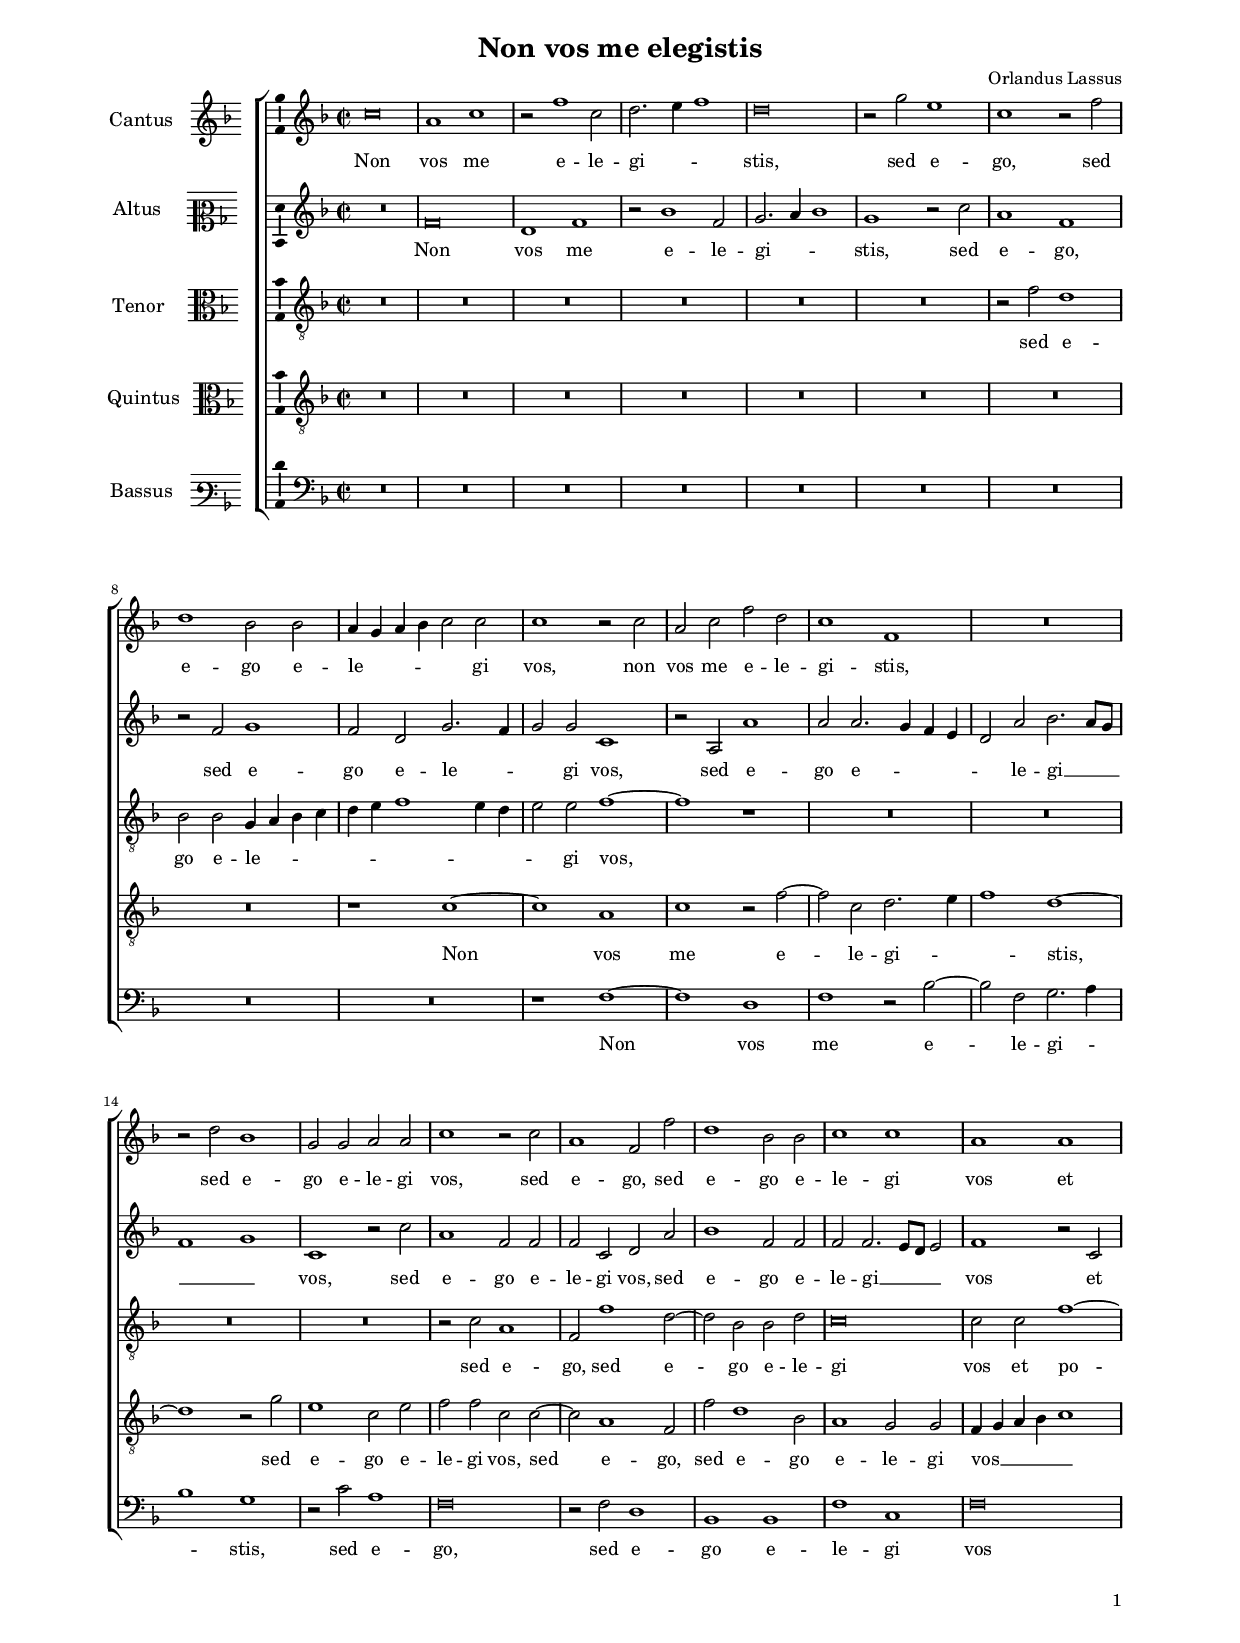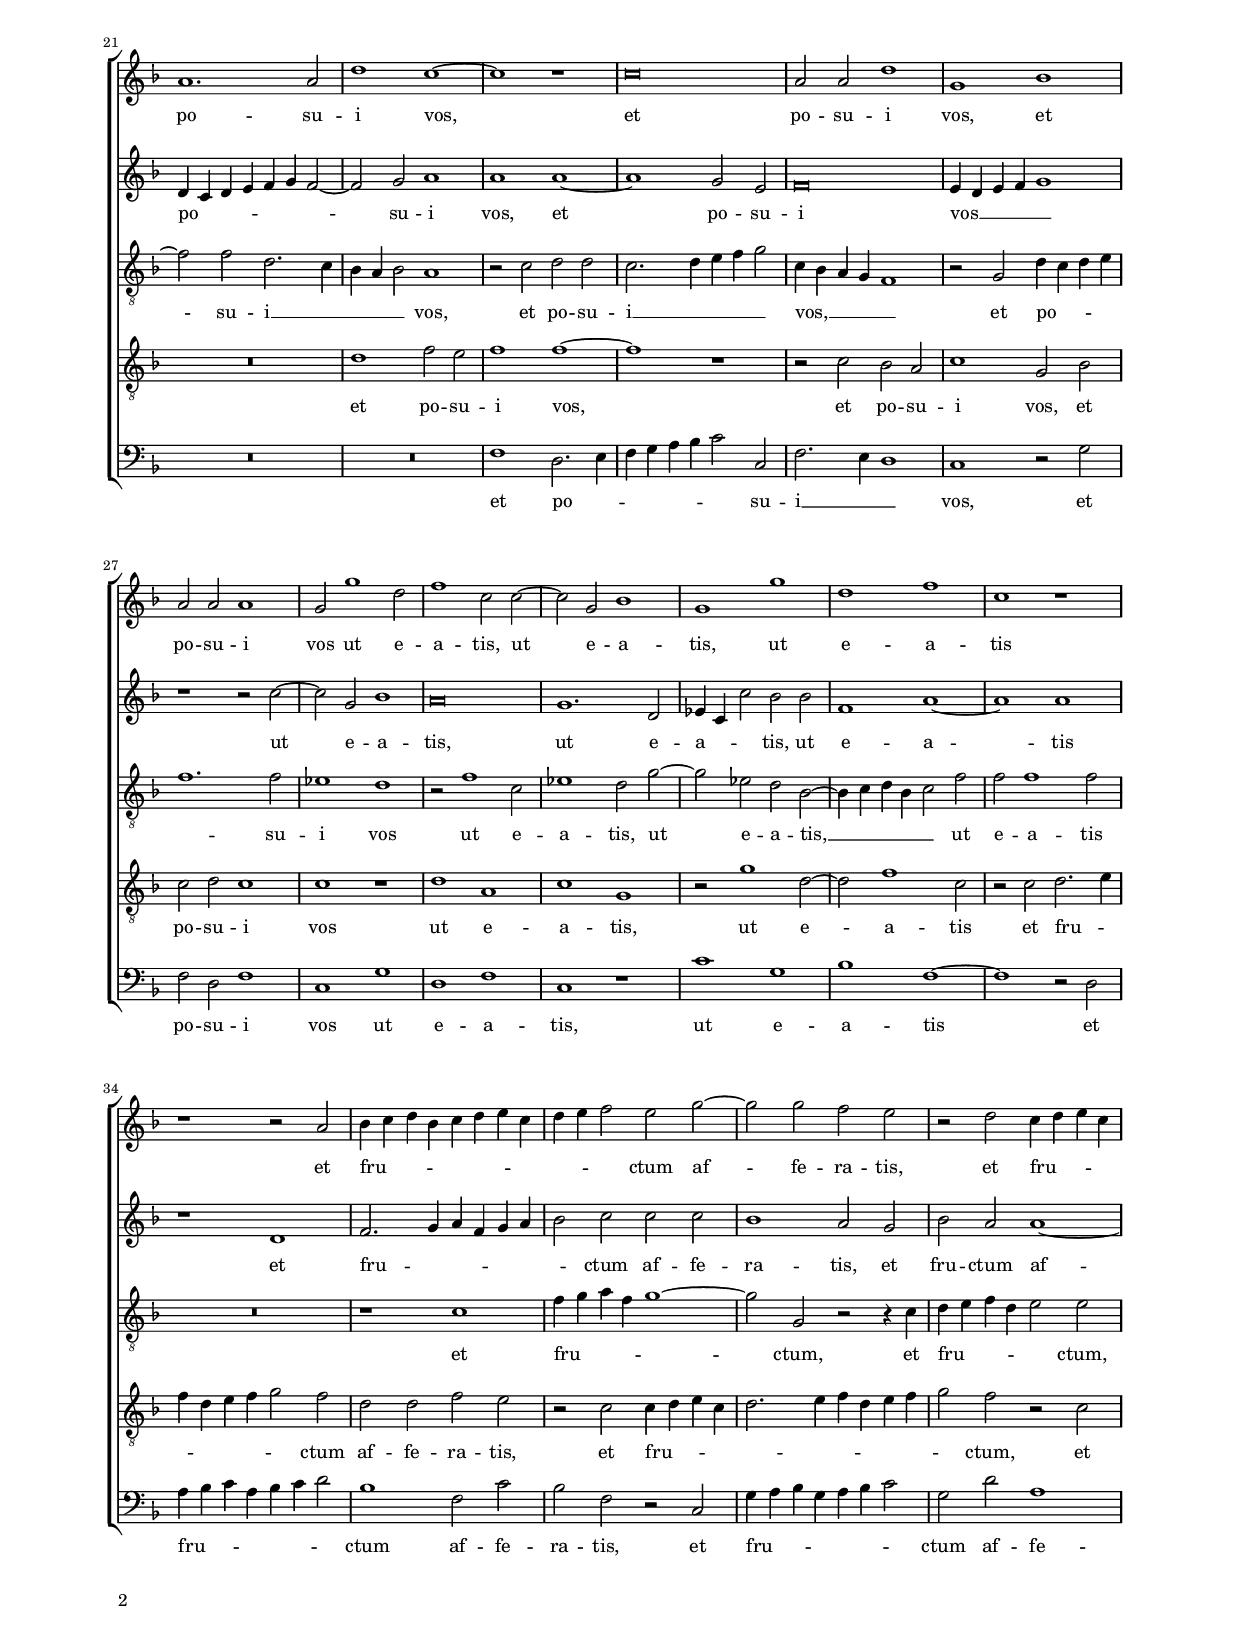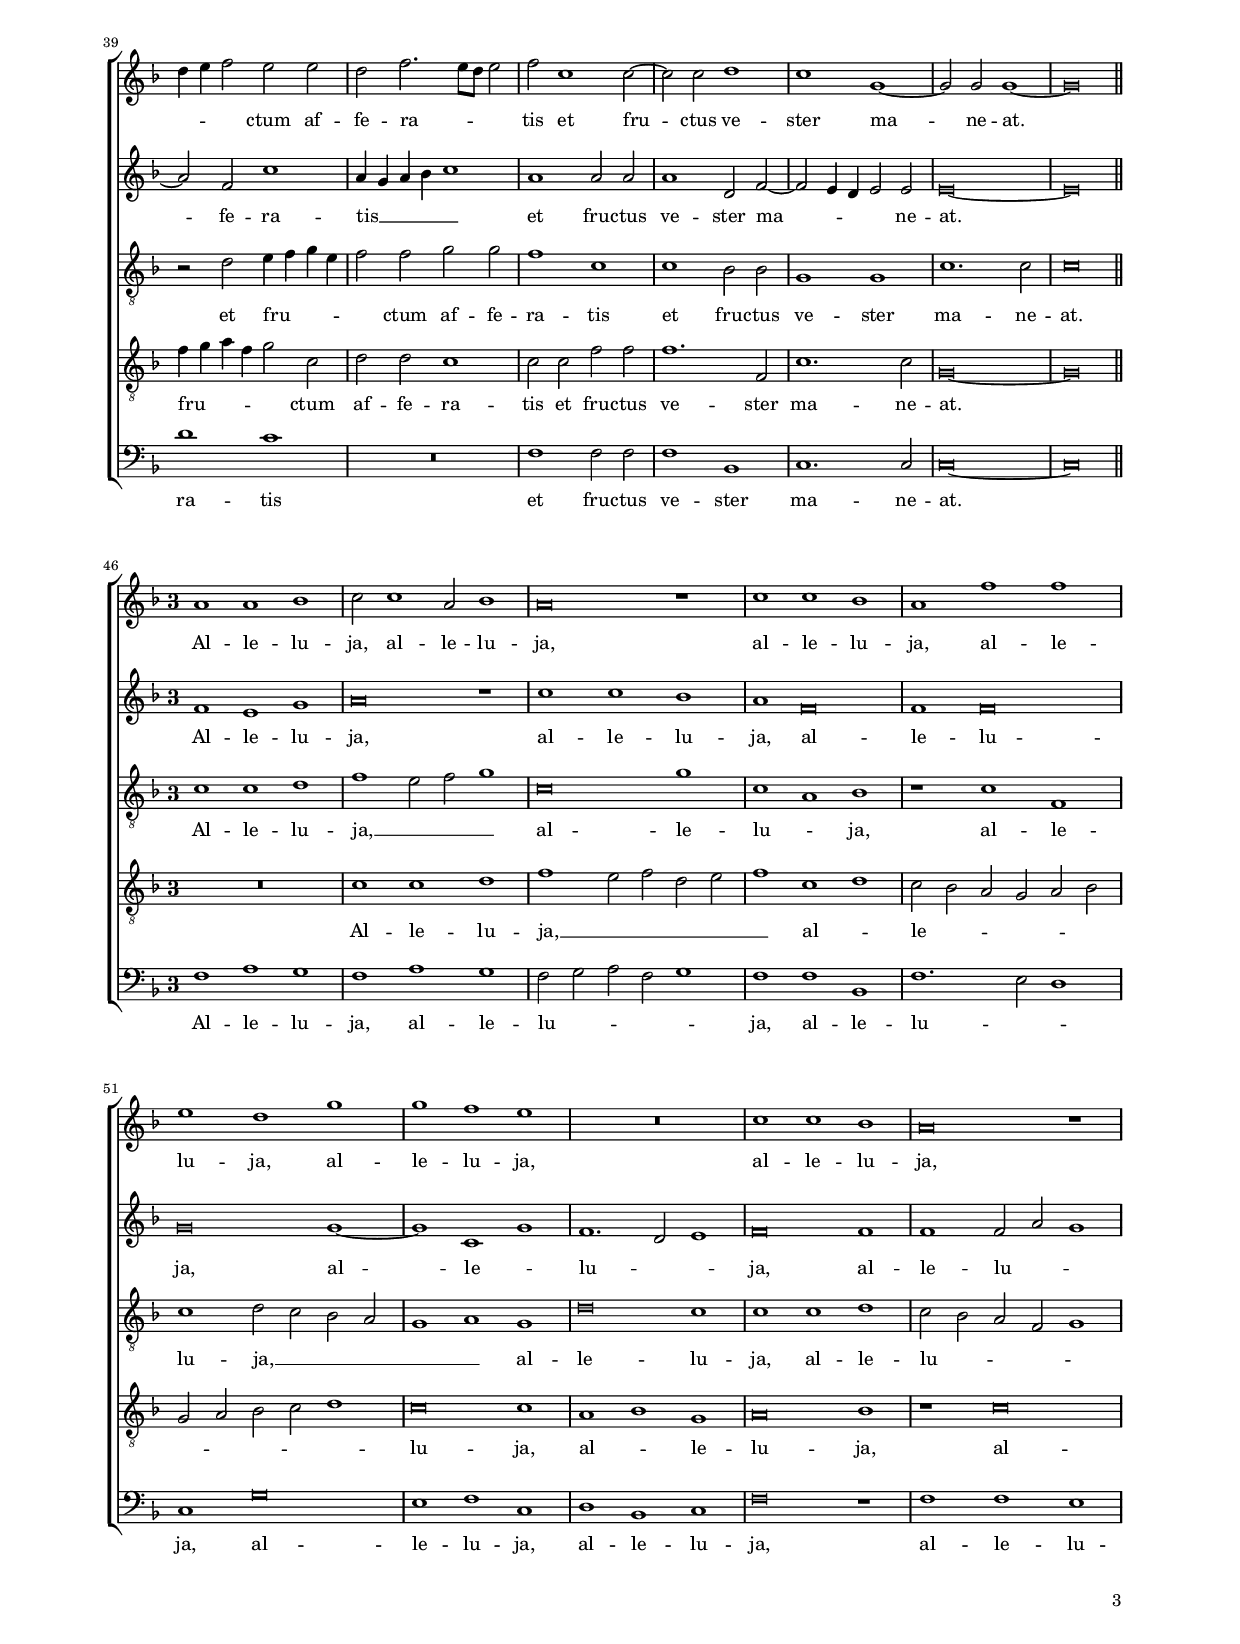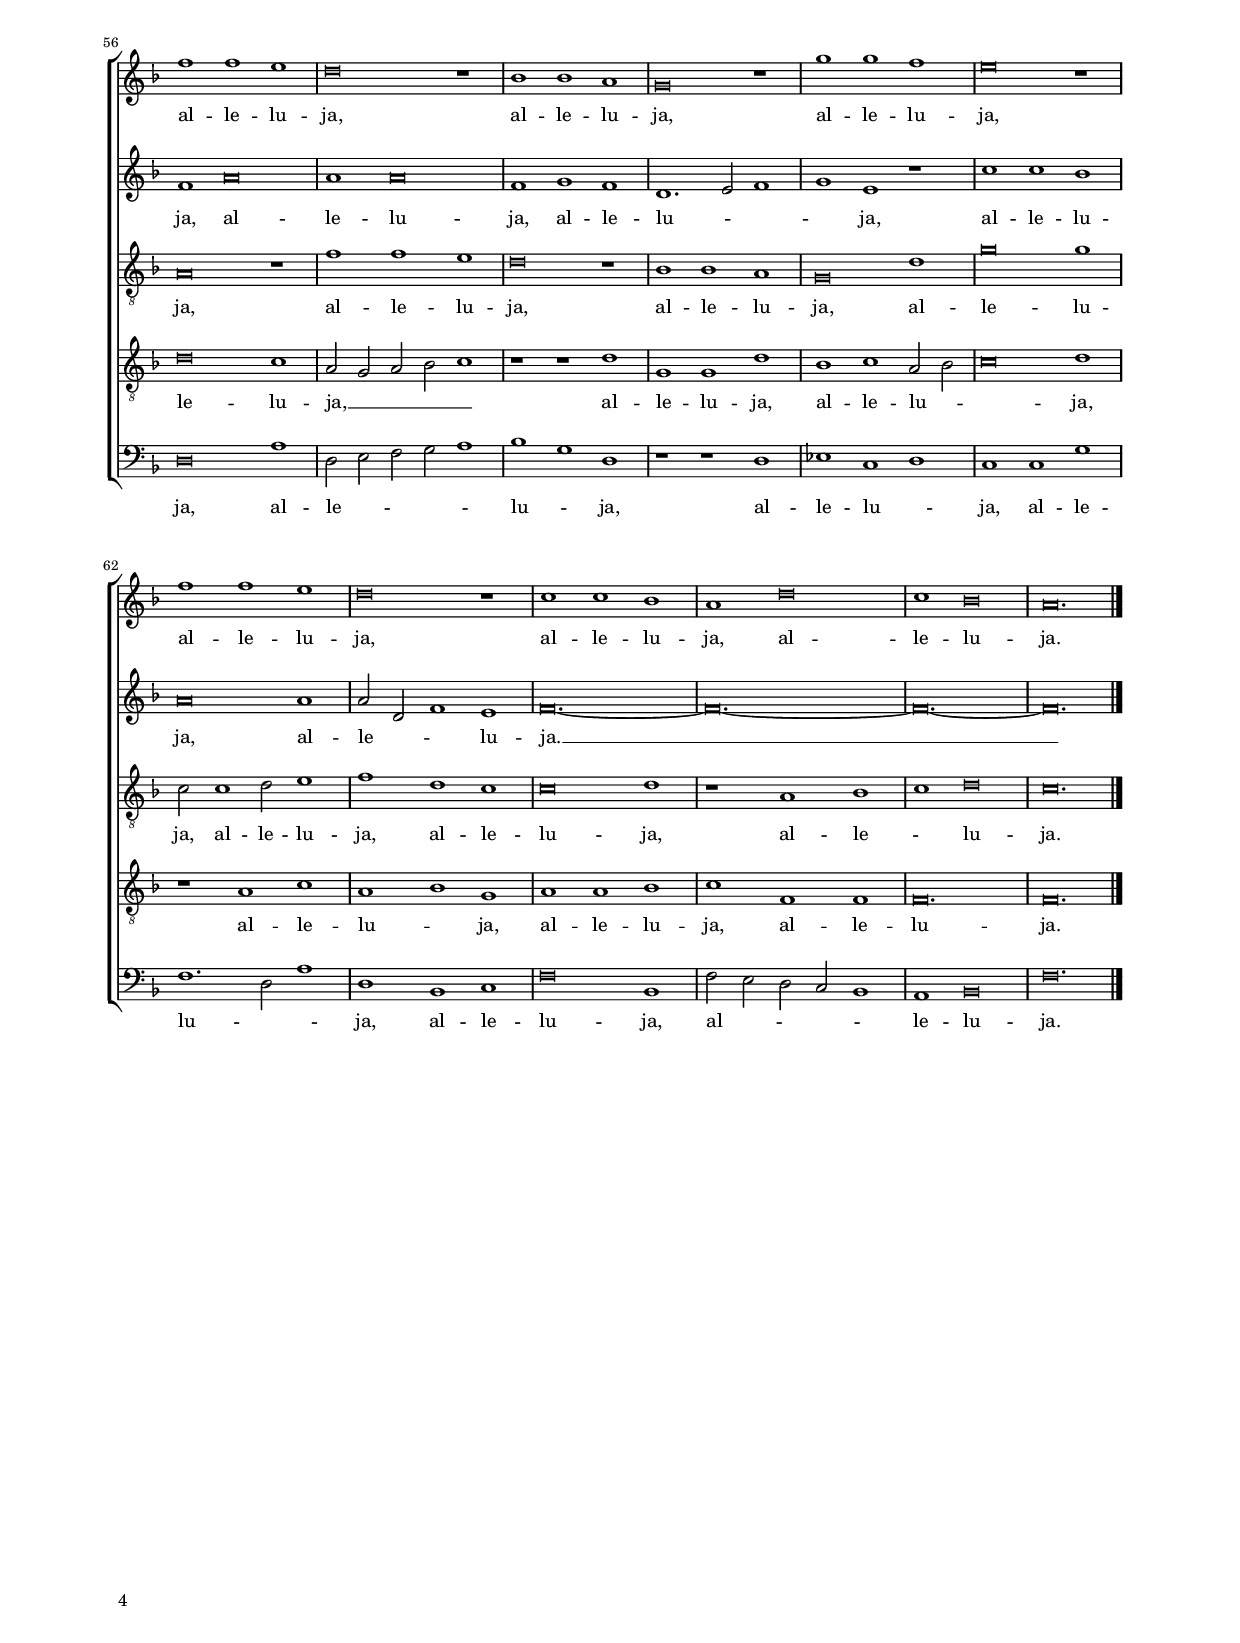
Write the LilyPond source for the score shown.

\header
{
  title="Non vos me elegistis"
  composer="Orlandus Lassus"
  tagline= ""
}

\version "2.22.0"
\include "deutsch.ly"
#(set-global-staff-size 15)
#(ly:set-option 'point-and-click #f)

	
\paper
	{
	top-margin = 1.8 \cm
	bottom-margin = 1.2 \cm
	left-margin = 2 \cm
	right-margin = 2 \cm
	ragged-bottom = ##f
	ragged-last-bottom = ##t
	print-page-number = ##f
	system-system-spacing = #'((basic-distance . 17) (minimum-distance . 14) (padding . 7) (strechability . 150))
    oddFooterMarkup=\markup   \fill-line { "" \fromproperty #'page:page-number-string }
    evenFooterMarkup=\markup  \fill-line { \fromproperty #'page:page-number-string "" }
    last-bottom-spacing = #'((basic-distance . 12) (minimum-distance . 7) (padding . 4))
%	min-systems-per-page = 3
	}

global = {
	\key f \major
	\time 2/2 \set Score.measureLength = #(ly:make-moment 2/1)
    \set Score.tempoHideNote = ##t
    \tempo 2 = 90
	\skip 1*2*45 \break \bar "||"
    \time 3/1 \once \override Score.TimeSignature.style = #'single-digit
    \tempo 1 = 135
	\skip 1*3*22 \bar "|."
	}

	ficta = { \once \set suggestAccidentals = ##t }
	
	forget = #(define-music-function (music) (ly:music?) #{
		\accidentalStyle forget
		$music
		\accidentalStyle default
		#})
        
        m= \melisma
        me = \melismaEnd

	
incipitcantus = \markup { \score {
	{
	\set Staff.instrumentName = \markup { \fontsize #1 "Cantus" }
	\key f \major
	\clef violin
	s4 \bar ""
	}
	\layout  {
	raggedright = ##t
	indent = 1.6 \cm
	line-width = 2.3 \cm
	\context { \Staff \remove Time_signature_engraver }
	}} \hspace #1 }
      
      
incipitaltus = \markup { \score {
	{
	\set Staff.instrumentName = \markup { \fontsize #1 "Altus" }
	\key f \major
	\clef mezzosoprano
	s4 \bar ""
	}
	\layout  {
	raggedright = ##t
	indent = 1.6 \cm
	line-width = 2.3 \cm
	\context { \Staff \remove Time_signature_engraver }
	}} \hspace #1 }


incipittenor = \markup { \score {
	{
	\set Staff.instrumentName = \markup { \fontsize #1 "Tenor" }
	\key f \major
	\clef alto
	s4 \bar ""
	}
	\layout  {
	raggedright = ##t
	indent = 1.6 \cm
	line-width = 2.3 \cm
	\context { \Staff \remove Time_signature_engraver }
	}} \hspace #1 }
      
      
incipitquintus = \markup { \score {
	{
	\set Staff.instrumentName = \markup { \fontsize #1 "Quintus" }
	\key f \major
	\clef alto
	s4 \bar ""
	}
	\layout  {
	raggedright = ##t
	indent = 1.6 \cm
	line-width = 2.3 \cm
	\context { \Staff \remove Time_signature_engraver }
	}} \hspace #1 }
      
      
incipitbassus = \markup { \score {
	{
	\set Staff.instrumentName = \markup { \fontsize #1 "Bassus" }
	\key f \major
	\clef varbaritone
	s4 \bar ""
	}
	\layout  {
	raggedright = ##t
	indent = 1.6 \cm
	line-width = 2.3 \cm
	\context { \Staff \remove Time_signature_engraver }
	}} \hspace #1 }


cantus =  \relative c''
	{
	c\breve
	a1 c
	r2 f1 c2
	d2. \m e4 f1 \me
%5
	d\breve |
	r2 g e1
	c1 r2 f
	d1 b2 b
	a4 \m g a b c2 \me c
%10
	c1 r2 c |
	a2 c f d
	c1 f,
	R\breve
	r2 d' b1
%15
	g2 g a a |
	c1 r2 c
	a1 f2 f'
	d1 b2 b
	c1 c
%20
	a1 a |
	a1. a2
	d1 c~
	c1 r
	c\breve
%25
	a2 a d1 |
	g,1 b
	a2 a a1
	g2 g'1 d2
	f1 c2 c~
%30
	c2 g b1 |
	g1 g'
	d1 f
	c1 r
	r1 r2 a
%35
	b4 \m c d b c d e c |
	d4 e f2 \me e g~
	g2 g f e
	r2 d c4 \m d e c
	d4 e f2 \me e e
%40
	d2 f2. \m e8 d e2 \me |
	f2 c1 c2~
	c2 c d1
	c1 g~
	g2 g g1~
%45
	g\breve | % hereafter begins triple section
	a1 a b
	c2 c1 a2 b1 |
	a\breve r1
	c1 c b |
%50
	a1 f' f |
	e1 d g
	g1 f e |
	R\breve.
	c1 c b
%55
	a\breve r1 |
	f'1 f e
	d\breve r1 |
	b1 b a
	g\breve r1
%60
	g'1 g f |
	e\breve r1
	f1 f e
	d\breve r1
	c1 c b
%65
	a1 d\breve |
	c1 b\breve
	a\breve.
	}
	

altus =  \relative c'
        {
	R\breve
	f\breve
	d1 f
	r2 b1 f2
%5
	g2. \m a4 b1 \me |
	g1 r2 c
	a1 f
	r2 f g1
	f2 d g2. \m f4
%10
	g2 \me g c,1 |
	r2 a a'1
	a2 a2. \m g4 f e
	d2 \me a' b2. \m a8 g
	f1 g \me
%15
	c,1 r2 c' |
	a1 f2 f
	f2 c d a'
	b1 f2 f
	f2 f2. \m e8 d e2 \me
%20
	f1 r2 c |
	d4 \m c d e f g f2~
	f2 \me g a1
	a1 a~
	a1 g2 e
%25
	f\breve |
	e4 \m d e f g1 \me
	r1 r2 c~
	c2 g b1
	a\breve
%30
	g1. d2 |
	es4 \m c c'2 \me b b
	f1 a~
	a1 a
	r1 d,
%35
	f2. \m g4 a f g a |
	b2 \me c c c
	b1 a2 g
	b2 a a1~
	a2 f c'1
%40
	a4 \m g a b c1 \me |
	a1 a2 a
	a1 d,2 f~
	f2 \m e4 d e2 \me e
	e\breve~
%45
	e\breve | % Hereafter begins triple time section
	f1 e g
	a\breve r1
	c1 c b
	a1 f\breve
%50
	f1 f\breve |
	g\breve g1~
	g1 c, \m g' \me
	f1. \m d2 e1 \me
	f\breve f1
%55
	f1 f2 \m a g1 \me |
	f1 a\breve
	a1 a\breve
	f1 g f
	d1. \m e2 f1 
%60
	g1 \me e r |
	c'1 c b
	a\breve a1
	a2 \m d, f1 \me e
	f\breve.~
%65
	f\breve.~ |
	f\breve.~
	f\breve.
	}
	


tenor =  \relative c'
	{
	R\breve
	R\breve
	R\breve
	R\breve
%5
	R\breve
	R\breve
	r2 f d1
	b2 b g4 \m a b c
	d4 e f1 e4 d
%10
	e2 \me e f1~ |
	f1 r
	R\breve
	R\breve
	R\breve
%15
	R\breve |
	r2 c a1
	f2 f'1 d2~
	d2 b b d
	c\breve
%20
	c2 c f1~ |
	f2 f d2. \m c4
	b4 a b2 \me a1
	r2 c d d
	c2. \m d4 e f g2 \me
%25
	c,4 \m b a g f1 \me |
	r2 g d'4 \m c d e
	f1. \me f2
	es1 d
	r2 f1 c2
%30
	es1 d2 g~ |
	g2 es d b~
	b4 \m c d b c2 \me f
	f2 f1 f2
	R\breve
%35
	r1 c |
	f4 \m g a f g1~
	g2 \me g, r2 r4 c
	d4 \m e f d e2 \me e
	r2 d e4 \m f g e
%40
	f2 \me f g g |
	f1 c
	c1 b2 b
	g1 g
	c1. c2
%45
	c\breve | % Hereafter begins triple time section
	c1 c d
	f1 \m e2 f g1 \me
	c,\breve g'1
	c,1 \m a \me b
%50
	r1 c f, |
	c'1 d2 \m c b a
	g1 a \me g
	d'\breve c1
	c1 c d
%55
	c2 \m b a f g1 \me |
	a\breve r1
	f'1 f e
	d\breve r1
	b1 b a
%60
	g\breve d'1 |
	g\breve g1
	c,2 c1 d2 e1
	f1 d c
	c\breve d1
%65
	r1 a b \m |
	c1 \me d\breve
	c\breve.
	}

	
quintus  =  \relative c'
	{
	R\breve
	R\breve
	R\breve
	R\breve
%5
	R\breve
	R\breve
	R\breve
	R\breve
	r1 c~
%10
	c1 a |
	c1 r2 f~
	f2 c d2. \m e4
	f1 \me d~
	d1 r2 g
%15
	e1 c2 e |
	f2 f c c~
	c2 a1 f2
	f'2 d1 b2
	a1 g2 g
%20
	f4 \m g a b c1 \me |
	R\breve
	d1 f2 e
	f1 f~
	f1 r
%25
	r2 c b a |
	c1 g2 b
	c2 d c1
	c1 r
	d1 a
%30
	c1 g |
	r2 g'1 d2~
	d2 f1 c2
	r2 c d2. \m e4
	f4 d e f g2 \me f
%35
	d2 d f e |
	r2 c c4 \m d e c
	d2. e4 f d e f
	g2 \me f r2 c
	f4 \m g a f g2 \me c,
%40
	d2 d c1 |
	c2 c f f
	f1. f,2
	c'1. c2
	g\breve~
%45
	g\breve | % Hereafter begins triple time section
	R\breve.
	c1 c d
	f1 \m e2 f d e
	f1 \me c \m d \me
%50
	c2 \m b a g a b |
	g2 a b c d1 \me
	c\breve c1
	a1 \m b \me g
	a\breve b1
%55
	r1 c\breve |
	d\breve c1
	a2 \m g a b c1 \me
	r1 r d
	g,1 g d'
%60
	b1 c a2 \m b |
	c\breve \me d1
	r1 a c
	a1 \m b \me g
	a1 a b
%65
	c1 f, f |
	f\breve.
	f\breve.
	}


bassus  =  \relative c
	{
	R\breve
	R\breve
	R\breve
	R\breve
%5
	R\breve
	R\breve
	R\breve
	R\breve
	R\breve
%10
	r1 f~
	f1 d
	f1 r2 b~
	b2 f g2. \m a4
	b1 \me g
%15
	r2 c a1 |
	f\breve
	r2 f d1
	b1 b
	f'1 c
%20
	f\breve |
	R\breve
	R\breve
	f1 d2. \m e4
	f4 g a b c2 \me c,
%25
	f2. \m e4 d1 \me |
	c1 r2 g'
	f2 d f1
	c1 g'
	d1 f
%30
	c1 r |
	c'1 g
	b1 f~
	f1 r2 d
	a'4 \m b c a b c d2 \me
%35
	b1 f2 c' |
	b2 f r c
	g'4 \m a b g a b c2 \me
	g2 d' a1
	d1 c
%40
	R\breve |
	f,1 f2 f
	f1 b,
	c1. c2
	c\breve~
%45
	c\breve | % Hereafter begins triple time section
	f1 a g
	f1 a g
	f2 \m g a f g1 \me
	f1 f b,
%50
	f'1. \m e2 d1 \me |
	c1 g'\breve
	e1 f c
	d1 b c
	f\breve r1
%55
	f1 f e |
	d\breve a'1
	d,2 \m e f g a1 \me
	b1 \m g \me d
	r1 r d
%60
	es1 c \m d \me |
	c1 c g'
	f1. \m d2 a'1 \me
	d,1 b c
	f\breve b,1
%65
	f'2 \m e d c b1 \me |
	a1 b\breve
	f'\breve.
	}
	
lyricscantus = \lyricmode {
	Non vos me e -- le -- gi -- stis,
	sed e -- go,
	sed e -- go e -- le -- gi vos,
	non vos me e -- le -- gi -- stis,
	sed e -- go e -- le -- gi vos,
	sed e -- go,
	sed e -- go e -- le -- gi vos
	et po -- su -- i vos,
	et po -- su -- i vos,
	et po -- su -- i vos
	ut e -- a -- tis,
	ut e -- a -- tis,
	ut e -- a -- tis
	et fru -- ctum af -- fe -- ra -- tis,
	et fru -- ctum af -- fe -- ra -- tis
	et fru -- ctus ve -- ster ma -- ne -- at.
	Al -- le -- lu -- ja,
	al -- le -- lu -- ja,
	al -- le -- lu -- ja,
	al -- le -- lu -- ja,
	al -- le -- lu -- ja,
	al -- le -- lu -- ja,
	al -- le -- lu -- ja,
	al -- le -- lu -- ja,
	al -- le -- lu -- ja,
	al -- le -- lu -- ja,
	al -- le -- lu -- ja,
	al -- le -- lu -- ja.
	}


lyricsaltus = \lyricmode {
	Non vos me e -- le -- gi -- stis,
	sed e -- go,
	sed e -- go e -- le -- gi vos,
	sed e -- go e -- le -- gi __ vos,
	sed e -- go e -- le -- gi vos,
	sed e -- go e -- le -- gi __ vos
	et po -- su -- i vos,
	et po -- su -- i vos __
	ut e -- a -- tis,
	ut e -- a -- tis,
	ut e -- a -- tis
	et fru -- ctum af -- fe -- ra -- tis,
	et fru -- ctum af -- fe -- ra -- tis __
	et fru -- ctus ve -- ster ma -- ne -- at.
	Al -- le -- lu -- ja,
	al -- le -- lu -- ja,
	al -- le -- lu -- ja,
	al -- le -- lu -- ja,
	al -- le -- lu -- ja,
	al -- le -- lu -- ja,
	al -- le -- lu -- ja,
	al -- le -- lu -- ja,
	al -- le -- lu -- ja. __
	}
	

lyricstenor = \lyricmode {
	sed e -- go e -- le -- gi vos,
	sed e -- go,
	sed e -- go e -- le -- gi vos
	et po -- su -- i __ vos,
	et po -- su -- i __ vos, __
	et po -- su -- i vos
	ut e -- a -- tis,
	ut e -- a -- tis, __
	ut e -- a -- tis
	et fru -- ctum,
	et fru -- ctum,
	et fru -- ctum af -- fe -- ra -- tis
	et fru -- ctus ve -- ster ma -- ne -- at.
	Al -- le -- lu -- ja, __
	al -- le -- lu -- ja,
	al -- le -- lu -- ja, __
	al -- le -- lu -- ja,
	al -- le -- lu -- ja,
	al -- le -- lu -- ja,
	al -- le -- lu -- ja,
	al -- le -- lu -- ja,
	al -- le -- lu -- ja,
	al -- le -- lu -- ja,
	al -- le -- lu -- ja.
	}

	
lyricsquintus = \lyricmode {
	Non vos me e -- le -- gi -- stis,
	sed e -- go e -- le -- gi vos,
	sed e -- go,
	sed e -- go e -- le -- gi vos __
	et po -- su -- i vos,
	et po -- su -- i vos,
	et po -- su -- i vos
	ut e -- a -- tis,
	ut e -- a -- tis
	et fru -- ctum af -- fe -- ra -- tis,
	et fru -- ctum,
	et fru -- ctum af -- fe -- ra -- tis
	et fru -- ctus ve -- ster ma -- ne -- at.
	Al -- le -- lu -- ja, __
	al -- le -- lu -- ja,
	al -- le -- lu -- ja,
	al -- le -- lu -- ja, __
	al -- le -- lu -- ja,
	al -- le -- lu -- ja,
	al -- le -- lu -- ja,
	al -- le -- lu -- ja,
	al -- le -- lu -- ja.
	}
	
	
lyricsbassus = \lyricmode {
	Non vos me e -- le -- gi -- stis,
	sed e -- go,
	sed e -- go e -- le -- gi vos
	et po -- su -- i __ vos,
	et po -- su -- i vos
	ut e -- a -- tis,
	ut e -- a -- tis
	et fru -- ctum af -- fe -- ra -- tis,
	et fru -- ctum af -- fe -- ra -- tis
	et fru -- ctus ve -- ster ma -- ne -- at.
	Al -- le -- lu -- ja,
	al -- le -- lu -- ja,
	al -- le -- lu -- ja,
	al -- le -- lu -- ja,
	al -- le -- lu -- ja,
	al -- le -- lu -- ja,
	al -- le -- lu -- ja,
	al -- le -- lu -- ja,
	al -- le -- lu -- ja,
	al -- le -- lu -- ja,
	al -- le -- lu -- ja.
	}
	

\score
{       
        % \transpose {
	\new ChoirStaff \with { \override StaffGrouper.staff-staff-spacing.basic-distance = #12 }
	<<
	
	\new Staff << \global
	\new Voice="v1" {
		\set Staff.instrumentName=\incipitcantus
		\set Staff.midiInstrument = "reed organ"
		\clef "treble"
		\cantus }
	\new Lyrics \lyricsto "v1" {\lyricscantus }
	>>

	
	\new Staff << \global
	\new Voice="v2" {
		\set Staff.instrumentName=\incipitaltus
		\set Staff.midiInstrument = "reed organ"
		\clef "treble" 
		\altus}
	\new Lyrics \lyricsto "v2" {\lyricsaltus }
	>>

	
	\new Staff << \global
	\new Voice="v3" {
		\set Staff.instrumentName=\incipittenor
		\set Staff.midiInstrument = "reed organ"
		\clef "G_8"
		\tenor }
	\new Lyrics \lyricsto "v3" {\lyricstenor }
	>>
	
	
	\new Staff << \global
	\new Voice="v5" {
		\set Staff.instrumentName=\incipitquintus
		\set Staff.midiInstrument = "reed organ"
		\clef "G_8"
		\quintus}
	\new Lyrics \lyricsto "v5" {\lyricsquintus }
	>>
	
	
	\new Staff << \global
	\new Voice="v4" {
		\set Staff.instrumentName=\incipitbassus
		\set Staff.midiInstrument = "reed organ"
		\clef "bass" 
		\bassus }
	\new Lyrics \lyricsto "v4" {\lyricsbassus}
	>>
	>>
        % } % transpose
		
	\layout
	{
	indent = 2.5\cm
	\context { \Lyrics \override VerticalAxisGroup.nonstaff-relatedstaff-spacing.padding = #1.5 }
%	\context { \Lyrics \override LyricText.font-size = #1 }
	\context { \Staff \override TimeSignature.break-visibility = #end-of-line-invisible }
	\context { \Staff \consists "Ambitus_engraver" }
%   \context { \Staff \consists "Custos_engraver" }
%   \context { \Staff \override Custos.style = #'mensural }
%	\context { \Voice \override Slur.transparent = ##t }
	\context { \Score \override BarNumber.padding = #2 }
	\context { \Voice \override NoteHead.style = #'baroque }
	}
	
\midi
	{

	}
	
}


% EOF
